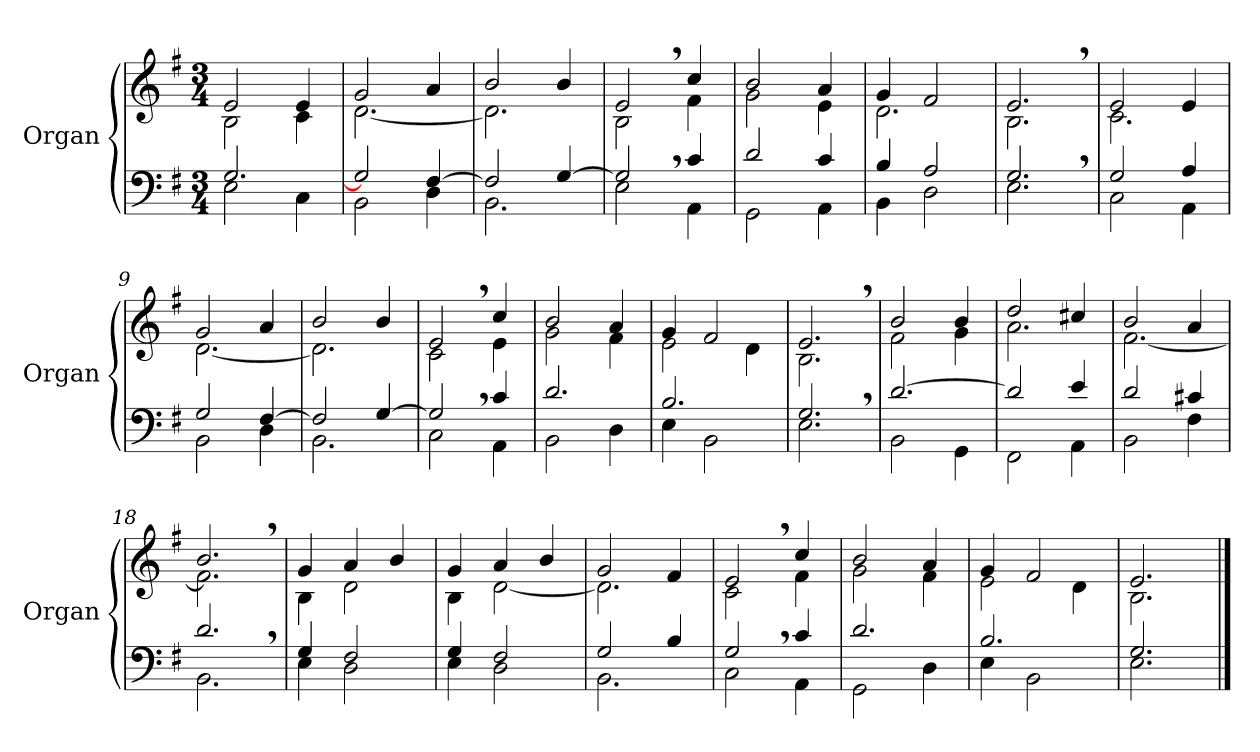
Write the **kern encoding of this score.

**kern	**kern
*part1	*part1
*staff2	*staff1
*I"Organ	*
*I'Organ	*
*clefF4	*clefG2
*k[f#]	*k[f#]
*M3/4	*M3/4
=1	=1
*^	*^
2.G/	2E\	2e/	2B\
.	4C\	4e/	4c\
=2	=2	=2	=2
2G/]	2BB\	2g/	[<2.d\
[>4F#/	4D\	4a/	.
=3	=3	=3	=3
2F#/]	2.BB\	2b/	2.d\]
[>4G/	.	4b/	.
=4	=4	=4	=4
2G,</]	2E\	2e,>/	2B\
4c/	4AA\	4cc/	4f#\
=5	=5	=5	=5
2d/	2GG\	2b/	2g\
4c/	4AA\	4a/	4e\
=6	=6	=6	=6
4B/	4BB\	4g/	2.d\
2A/	2D\	2f#/	.
=7	=7	=7	=7
2.G,</	2.E\	2.e,>/	2.B\
=8	=8	=8	=8
2G/	2C\	2e/	2.c\
4A/	4AA\	4e/	.
=9	=9	=9	=9
2G/	2BB\	2g/	[<2.d\
[>4F#/	4D\	4a/	.
=10	=10	=10	=10
2F#/]	2.BB\	2b/	2.d\]
[>4G/	.	4b/	.
=11	=11	=11	=11
2G,</]	2C\	2e,>/	2c\
4c/	4AA\	4cc/	4e\
=12	=12	=12	=12
2.d/	2BB\	2b/	2g\
.	4D\	4a/	4f#\
=13	=13	=13	=13
2.B/	4E\	4g/	2e\
.	2BB\	2f#/	.
.	.	.	4d\
=14	=14	=14	=14
2.G,</	2.E\	2.e,>/	2.B\
=15	=15	=15	=15
[>2.d/	2BB\	2b/	2f#\
.	4GG\	4b/	4g\
=16	=16	=16	=16
2d/]	2FF#\	2dd/	2.a\
4e/	4AA\	4cc#X/	.
=17	=17	=17	=17
2d/	2BB\	2b/	[<2.f#\
4c#X/	4F#\	4a/	.
=18	=18	=18	=18
2.d,</	2.BB\	2.b,>/	2.f#\]
=19	=19	=19	=19
4G/	4E\	4g/	4B\
2F#/	2D\	4a/	2d\
.	.	4b/	.
=20	=20	=20	=20
4G/	4E\	4g/	4B\
2F#/	2D\	4a/	[<2d\
.	.	4b/	.
=21	=21	=21	=21
2G/	2.BB\	2g/	2.d\]
4B/	.	4f#/	.
=22	=22	=22	=22
2G,</	2C\	2e,>/	2c\
4c/	4AA\	4cc/	4f#\
=23	=23	=23	=23
2.d/	2GG\	2b/	2g\
.	4D\	4a/	4f#\
=24	=24	=24	=24
2.B/	4E\	4g/	2e\
.	2BB\	2f#/	.
.	.	.	4d\
=25	=25	=25	=25
2.G/	2.E\	2.e/	2.B\
*v	*v	*	*
*	*v	*v
==	==
*-	*-
